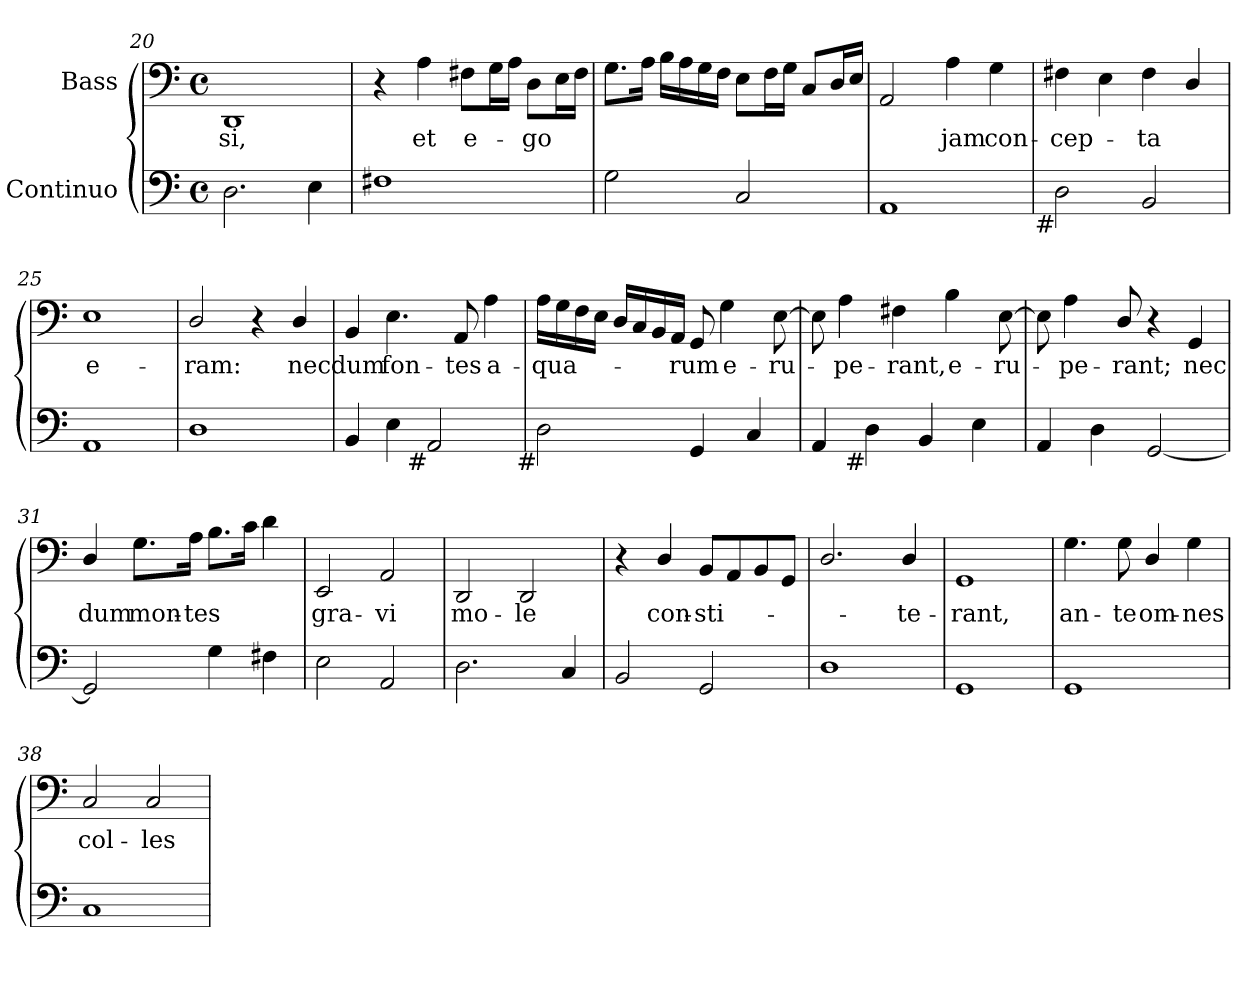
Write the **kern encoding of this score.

**kern	**kern	**text
*part2	*part1	*part1
*staff2	*staff1	*staff1
*I"Continuo	*I"Bass	*
*clefF4	*clefF4	*
*k[]	*k[]	*
*C:	*C:	*
*M4/4	*M4/4	*
*met(c)	*met(c)	*
=20	=20	=20
!	!	!LO:LY:b:color=#000000
2.Di\	1DDi	-si,
4Ei\	.	.
=21	=21	=21
1F#Xi	4r	.
!	!	!LO:LY:b:color=#000000
.	4Ai\	et
!	!	!LO:LY:b:color=#000000
.	8F#Xi\L	e-
.	16Gi\L	.
.	16Ai\JJ	.
!	!	!LO:LY:b:color=#000000
.	8Di\L	-go
.	16Ei\L	.
.	16F#i\JJ	.
!!LO:LB:g=z
=22	=22	=22
2Gi\	8.Gi\L	.
.	16Ai\Jk	.
.	16Bi\LL	.
.	16Ai\	.
.	16Gi\	.
.	16Fi\JJ	.
2Ci/	8Ei\L	.
.	16Fi\L	.
.	16Gi\JJ	.
.	8Ci/L	.
.	16Di/L	.
.	16Ei/JJ	.
=23	=23	=23
1AAi	2AAi/	.
!	!	!LO:LY:b:color=#000000
.	4Ai\	jam
!	!	!LO:LY:b:color=#000000
.	4Gi\	con-
=24	=24	=24
!LO:TX:b:rj:t=#	!	!
!	!	!LO:LY:b:color=#000000
2Di\	4F#Xi\	-cep-
.	4Ei\	.
!	!	!LO:LY:b:color=#000000
2BBi/	4F#i\	-ta
.	4Di/	.
=25	=25	=25
!	!	!LO:LY:b:color=#000000
1AAi	1Ei	e-
=26	=26	=26
!	!	!LO:LY:b:color=#000000
1Di	2Di/	-ram:
.	4r	.
!	!	!LO:LY:b:color=#000000
.	4Di/	nec
=27	=27	=27
!	!	!LO:LY:b:color=#000000
4BBi/	4BBi/	dum
!	!	!LO:LY:b:color=#000000
4Ei\	4.Ei\	fon-
!LO:TX:b:rj:t=#	!	!
2AAi/	.	.
!	!	!LO:LY:b:color=#000000
.	8AAi/	-tes
!	!	!LO:LY:b:color=#000000
.	4Ai\	a-
!!LO:LB:g=z
=28	=28	=28
!LO:TX:b:rj:t=#	!	!
!	!	!LO:LY:b:color=#000000
2Di\	16Ai\LL	-qua-
.	16Gi\	.
.	16Fi\	.
.	16Ei\JJ	.
.	16Di/LL	.
.	16Ci/	.
.	16BBi/	.
.	16AAi/JJ	.
!	!	!LO:LY:b:color=#000000
4GGi/	8GGi/	-rum
!	!	!LO:LY:b:color=#000000
.	4Gi\	e-
4Ci/	.	.
!	!	!LO:LY:b:color=#000000
.	[8Ei\	-ru-
=29	=29	=29
4AAi/	8Ei\]	.
!	!	!LO:LY:b:color=#000000
.	4Ai\	-pe-
!LO:TX:b:rj:t=#	!	!
4Di\	.	.
!	!	!LO:LY:b:color=#000000
.	4F#Xi\	-rant,
4BBi/	.	.
!	!	!LO:LY:b:color=#000000
.	4Bi\	e-
4Ei\	.	.
!	!	!LO:LY:b:color=#000000
.	[8Ei\	-ru-
=30	=30	=30
4AAi/	8Ei\]	.
!	!	!LO:LY:b:color=#000000
.	4Ai\	-pe-
4Di\	.	.
!	!	!LO:LY:b:color=#000000
.	8Di/	-rant;
[2GGi/	4r	.
!	!	!LO:LY:b:color=#000000
.	4GGi/	nec
=31	=31	=31
!	!	!LO:LY:b:color=#000000
2GGi/]	4Di/	dum
!	!	!LO:LY:b:color=#000000
.	8.Gi\L	mon-
!	!	!LO:LY:b:color=#000000
.	16Ai\Jk	-tes
4Gi\	8.Bi\L	.
.	16ci\Jk	.
4F#Xi\	4di\	.
=32	=32	=32
!	!	!LO:LY:b:color=#000000
2Ei\	2EEi/	gra-
!	!	!LO:LY:b:color=#000000
2AAi/	2AAi/	-vi
=33	=33	=33
!	!	!LO:LY:b:color=#000000
2.Di\	2DDi/	mo-
!	!	!LO:LY:b:color=#000000
.	2DDi/	-le
4Ci/	.	.
!!LO:LB:g=z
=34	=34	=34
2BBi/	4r	.
!	!	!LO:LY:b:color=#000000
.	4Di/	con-
!	!	!LO:LY:b:color=#000000
2GGi/	8BBi/L	-sti-
.	8AAi/	.
.	8BBi/	.
.	8GGi/J	.
=35	=35	=35
1Di	2.Di/	.
!	!	!LO:LY:b:color=#000000
.	4Di/	-te-
=36	=36	=36
!	!	!LO:LY:b:color=#000000
1GGi	1GGi	-rant,
=37	=37	=37
!	!	!LO:LY:b:color=#000000
1GGi	4.Gi\	an-
!	!	!LO:LY:b:color=#000000
.	8Gi\	-te
!	!	!LO:LY:b:color=#000000
.	4Di/	om-
!	!	!LO:LY:b:color=#000000
.	4Gi\	-nes
=38	=38	=38
!	!	!LO:LY:b:color=#000000
1Ci	2Ci/	col-
!	!	!LO:LY:b:color=#000000
.	2Ci/	-les
=	=	=
*-	*-	*-
